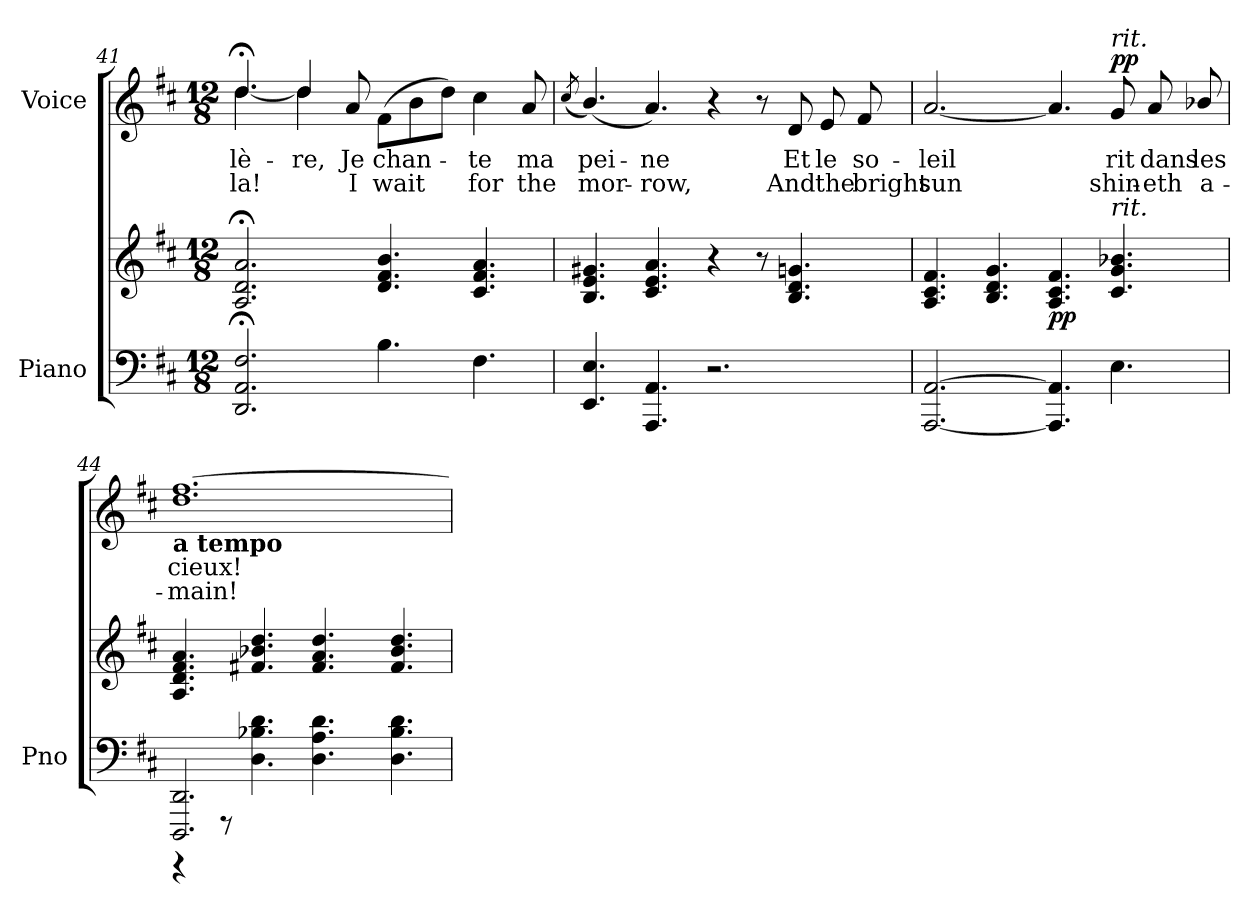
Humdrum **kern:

**kern	**kern	**dynam	**kern	**text	**text	**dynam
*part2	*part2	*part2	*part1	*part1	*part1	*part1
*staff3	*staff2	*staff2/3	*staff1	*staff1	*staff1	*staff1
*I"Piano	*	*	*I"Voice	*	*	*
*I'Pno	*	*	*	*	*	*
*clefF4	*clefG2	*	*clefG2	*	*	*
*k[f#c#]	*k[f#c#]	*	*k[f#c#]	*	*	*
*M12/8	*M12/8	*	*M12/8	*	*	*
=41	=41	=41	=41	=41	=41	=41
*	*	*	*^	*	*	*
2.DD/; 2.AA/; 2.F#/;	2.A/;< 2.d/;< 2.a/;<	.	4.dd;</	[4.dd\	lè-	la!	.
.	.	.	4dd/	4dd\]	-re,	.	.
.	.	.	8a/	2..ryy	Je	I	.
4.B\	4.d/ 4.f#/ 4.b/	.	(8f#\L	.	chan-	wait	.
.	.	.	8b\	.	.	.	.
.	.	.	8dd\J)	.	.	.	.
4.F#\	4.c#/ 4.f#/ 4.a/	.	4cc#\	.	-te	for	.
.	.	.	8a/	.	ma	the	.
*	*	*	*v	*v	*	*	*
=42	=42	=42	=42	=42	=42	=42
.	.	.	(8qcc#/	.	.	.
4.EE/ 4.E/	4.B/ 4.e/ 4.g#X/	.	(4.b/)	pei-	mor-	.
4.AAA/ 4.AA/	4.c#/ 4.e/ 4.a/	.	4.a/)	-ne	-row,	.
2.r	4r	.	4r	.	.	.
.	8r	.	8r	.	.	.
.	4.B/ 4.d/ 4.gn/	.	8d/	Et	And	.
.	.	.	8e/	le	the	.
.	.	.	8f#/	so-	bright	.
=43	=43	=43	=43	=43	=43	=43
[2.AAA/ [2.AA/	4.A/ 4.c#/ 4.f#/	.	[2.a/	-leil	sun	.
.	4.B/ 4.d/ 4.g/	.	.	.	.	.
!	!	!LO:DY:b	!	!	!	!
4.AAA/] 4.AA/]	4.A/ 4.c#/ 4.f#/	pp	4.a/]	.	.	.
!	!	!	!LO:TX:a:i:t=rit.	!	!	!
!	!LO:TX:i:t=rit.	!	!	!	!	!
!	!	!	!	!	!	!LO:DY:b
4.E\	4.c#/ 4.g/ 4.b-X/	.	8g/	rit	shin-	pp
.	.	.	8a/	dans	-eth	.
.	.	.	8b-X/	les	a-	.
=44	=44	=44	=44	=44	=44	=44
*^	*	*	*	*	*	*
!	!	!	!	!LO:TX:b:B:t=a tempo	!	!	!
2.DDD/ 2.DD/	4r	4.A/ 4.d/ 4.f#/ 4.a/	.	1.dd [1.ff#	cieux!	-main!	.
.	8r	.	.	.	.	.	.
.	4.D\ 4.B-X\ 4.d\	4.f#X/ 4.b-X/ 4.dd/	.	.	.	.	.
4ryy	4.D\ 4.A\ 4.d\	4.f#/ 4.a/ 4.dd/	.	.	.	.	.
2ryy	.	.	.	.	.	.	.
.	4.D\ 4.B-\ 4.d\	4.f#/ 4.b-/ 4.dd/	.	.	.	.	.
*v	*v	*	*	*	*	*	*
=	=	=	=	=	=	=
*-	*-	*-	*-	*-	*-	*-
